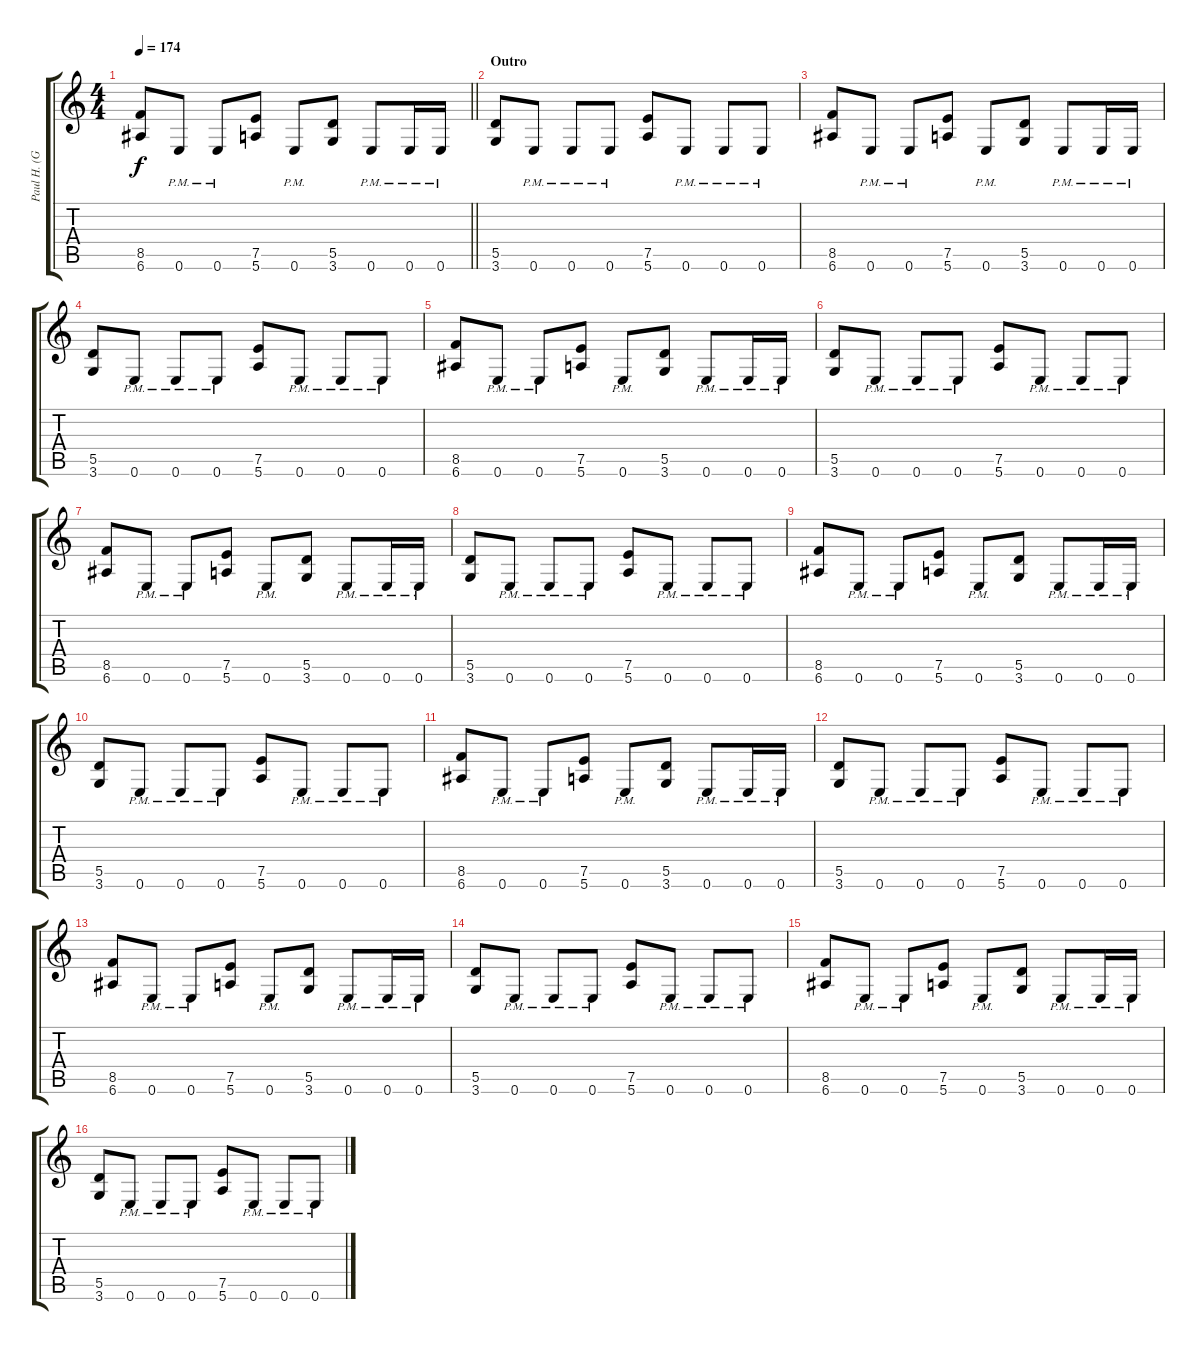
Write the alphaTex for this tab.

\track ("Paul H. (Guitar)" "Paul H. (G") {instrument distortionguitar}
\staff {score tabs}
\tuning (E4 B3 G3 D3 A2 E2) {hide}
\ts (4 4)
\tempo 174
\clef g2
\barLineRight lightlight
\ks c
(8.5 6.6).8{dy f} 0.6{pm}.8 0.6{pm}.8 (7.5 5.6).8 0.6{pm}.8 (5.5 3.6).8 0.6{pm}.8 0.6{pm}.16 0.6{pm}.16 |
\section ("" "Outro")
(5.5 3.6).8 0.6{pm}.8 0.6{pm}.8 0.6{pm}.8 (7.5 5.6).8 0.6{pm}.8 0.6{pm}.8 0.6{pm}.8 |
(8.5 6.6).8 0.6{pm}.8 0.6{pm}.8 (7.5 5.6).8 0.6{pm}.8 (5.5 3.6).8 0.6{pm}.8 0.6{pm}.16 0.6{pm}.16 |
(5.5 3.6).8 0.6{pm}.8 0.6{pm}.8 0.6{pm}.8 (7.5 5.6).8 0.6{pm}.8 0.6{pm}.8 0.6{pm}.8 |
(8.5 6.6).8 0.6{pm}.8 0.6{pm}.8 (7.5 5.6).8 0.6{pm}.8 (5.5 3.6).8 0.6{pm}.8 0.6{pm}.16 0.6{pm}.16 |
(5.5 3.6).8 0.6{pm}.8 0.6{pm}.8 0.6{pm}.8 (7.5 5.6).8 0.6{pm}.8 0.6{pm}.8 0.6{pm}.8 |
(8.5 6.6).8 0.6{pm}.8 0.6{pm}.8 (7.5 5.6).8 0.6{pm}.8 (5.5 3.6).8 0.6{pm}.8 0.6{pm}.16 0.6{pm}.16 |
(5.5 3.6).8 0.6{pm}.8 0.6{pm}.8 0.6{pm}.8 (7.5 5.6).8 0.6{pm}.8 0.6{pm}.8 0.6{pm}.8 |
(8.5 6.6).8 0.6{pm}.8 0.6{pm}.8 (7.5 5.6).8 0.6{pm}.8 (5.5 3.6).8 0.6{pm}.8 0.6{pm}.16 0.6{pm}.16 |
(5.5 3.6).8 0.6{pm}.8 0.6{pm}.8 0.6{pm}.8 (7.5 5.6).8 0.6{pm}.8 0.6{pm}.8 0.6{pm}.8 |
(8.5 6.6).8 0.6{pm}.8 0.6{pm}.8 (7.5 5.6).8 0.6{pm}.8 (5.5 3.6).8 0.6{pm}.8 0.6{pm}.16 0.6{pm}.16 |
(5.5 3.6).8 0.6{pm}.8 0.6{pm}.8 0.6{pm}.8 (7.5 5.6).8 0.6{pm}.8 0.6{pm}.8 0.6{pm}.8 |
(8.5 6.6).8 0.6{pm}.8 0.6{pm}.8 (7.5 5.6).8 0.6{pm}.8 (5.5 3.6).8 0.6{pm}.8 0.6{pm}.16 0.6{pm}.16 |
(5.5 3.6).8 0.6{pm}.8 0.6{pm}.8 0.6{pm}.8 (7.5 5.6).8 0.6{pm}.8 0.6{pm}.8 0.6{pm}.8 |
(8.5 6.6).8 0.6{pm}.8 0.6{pm}.8 (7.5 5.6).8 0.6{pm}.8 (5.5 3.6).8 0.6{pm}.8 0.6{pm}.16 0.6{pm}.16 |
(5.5 3.6).8 0.6{pm}.8 0.6{pm}.8 0.6{pm}.8 (7.5 5.6).8 0.6{pm}.8 0.6{pm}.8 0.6{pm}.8
